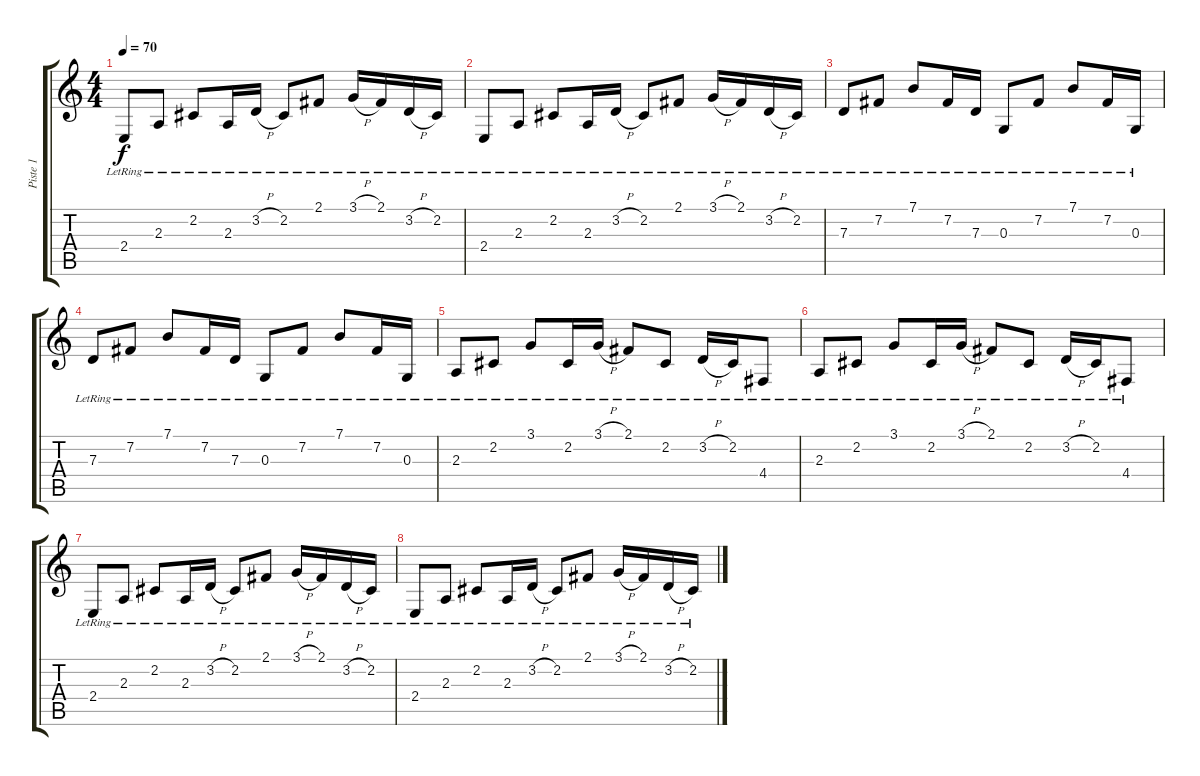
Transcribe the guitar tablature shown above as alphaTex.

\track ("Piste 1" "Piste 1") {instrument vibraphone}
\staff {score tabs}
\tuning (E4 B3 G3 D3 A2 E2) {hide}
\ts (4 4)
\tempo 70
\clef g2
\ks c
2.4{lr}.8{dy f} 2.3{lr}.8 2.2{lr}.8 2.3{lr}.16 3.2{h lr}.16 2.2{lr}.8 2.1{lr}.8 3.1{h lr}.16 2.1{lr}.16 3.2{h lr}.16 2.2{lr}.16 |
2.4{lr}.8 2.3{lr}.8 2.2{lr}.8 2.3{lr}.16 3.2{h lr}.16 2.2{lr}.8 2.1{lr}.8 3.1{h lr}.16 2.1{lr}.16 3.2{h lr}.16 2.2{lr}.16 |
7.3{lr}.8 7.2{lr}.8 7.1{lr}.8 7.2{lr}.16 7.3{lr}.16 0.3{lr}.8 7.2{lr}.8 7.1{lr}.8 7.2{lr}.16 0.3{lr}.16 |
7.3{lr}.8 7.2{lr}.8 7.1{lr}.8 7.2{lr}.16 7.3{lr}.16 0.3{lr}.8 7.2{lr}.8 7.1{lr}.8 7.2{lr}.16 0.3{lr}.16 |
2.3{lr}.8 2.2{lr}.8 3.1{lr}.8 2.2{lr}.16 3.1{h lr}.16 2.1{lr}.8 2.2{lr}.8 3.2{h lr}.16 2.2{lr}.16 4.4{lr}.8 |
2.3{lr}.8 2.2{lr}.8 3.1{lr}.8 2.2{lr}.16 3.1{h lr}.16 2.1{lr}.8 2.2{lr}.8 3.2{h lr}.16 2.2{lr}.16 4.4{lr}.8 |
2.4{lr}.8 2.3{lr}.8 2.2{lr}.8 2.3{lr}.16 3.2{h lr}.16 2.2{lr}.8 2.1{lr}.8 3.1{h lr}.16 2.1{lr}.16 3.2{h lr}.16 2.2{lr}.16 |
2.4{lr}.8 2.3{lr}.8 2.2{lr}.8 2.3{lr}.16 3.2{h lr}.16 2.2{lr}.8 2.1{lr}.8 3.1{h lr}.16 2.1{lr}.16 3.2{h lr}.16 2.2{lr}.16
